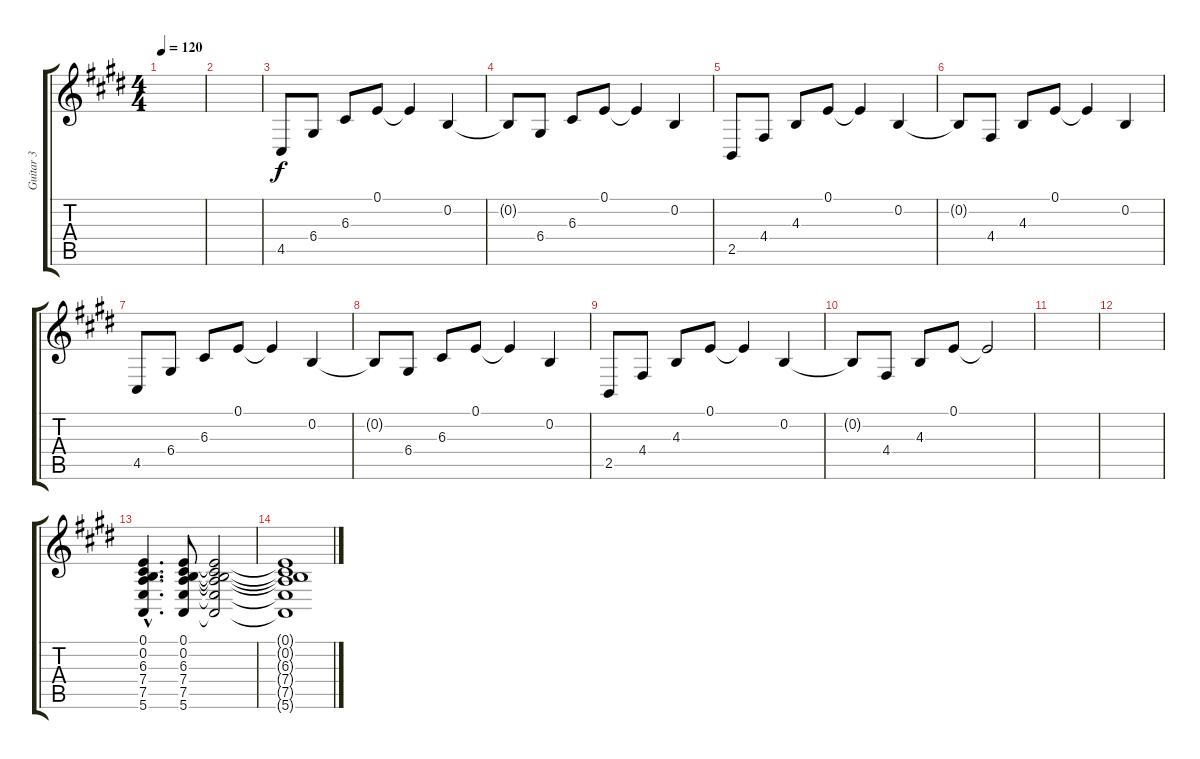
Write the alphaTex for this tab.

\track ("Guitar 3" "Guitar 3") {instrument lead1square}
\staff {score tabs}
\tuning (E4 B3 G3 D3 A2 E2) {hide}
\ts (4 4)
\tempo 120
\clef g2
\ks e
|
|
4.5.8 6.4.8 6.3.8 0.1.8 0.1{t}.4 0.2.4 |
0.2{t}.8 6.4.8 6.3.8 0.1.8 0.1{t}.4 0.2.4 |
2.5.8 4.4.8 4.3.8 0.1.8 0.1{t}.4 0.2.4 |
0.2{t}.8 4.4.8 4.3.8 0.1.8 0.1{t}.4 0.2.4 |
4.5.8 6.4.8 6.3.8 0.1.8 0.1{t}.4 0.2.4 |
0.2{t}.8 6.4.8 6.3.8 0.1.8 0.1{t}.4 0.2.4 |
2.5.8 4.4.8 4.3.8 0.1.8 0.1{t}.4 0.2.4 |
0.2{t}.8 4.4.8 4.3.8 0.1.8 0.1{t}.2 |
|
|
(0.1{hac} 0.2{hac} 6.3{hac} 7.4{hac} 7.5{hac} 5.6{hac}).4{d} (0.1 0.2 6.3 7.4 7.5 5.6).8 (0.1{t} 0.2{t} 6.3{t} 7.4{t} 7.5{t} 5.6{t}).2 |
(0.1{t} 0.2{t} 6.3{t} 7.4{t} 7.5{t} 5.6{t}).1
